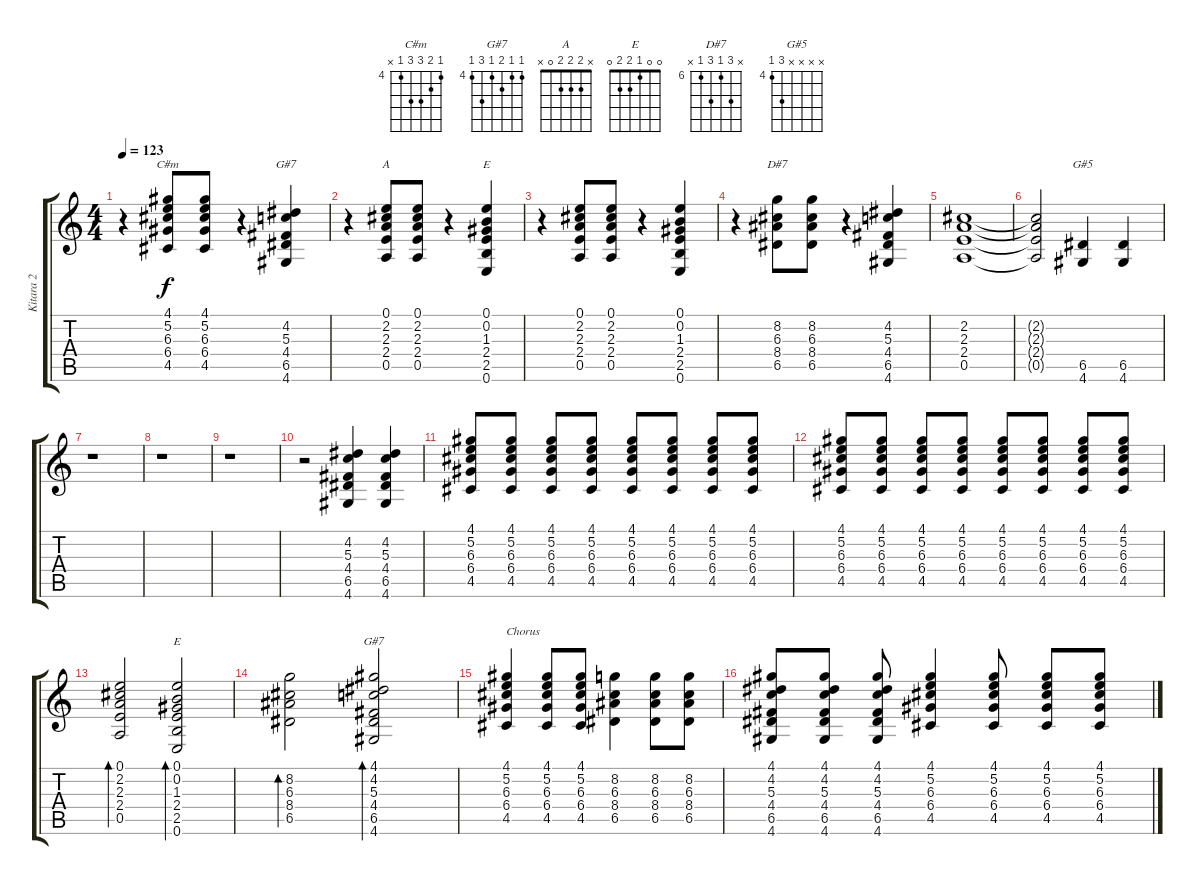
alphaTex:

\track ("Kitara 2" "Kitara 2") {instrument distortionguitar}
\staff {score tabs}
\tuning (E4 B3 G3 D3 A2 E2) {hide}
\chord ("C#m" 4 5 6 6 4 x) {firstfret 4}
\chord ("G#7" x 4 5 4 6 4) {firstfret 4}
\chord ("A" x 2 2 2 0 x)
\chord ("E" x 0 1 2 2 0)
\chord ("D#7" x 8 6 8 6 x) {firstfret 6}
\chord ("G#5" x x x x 6 4) {firstfret 4}
\chord ("E" 0 0 1 2 2 0)
\chord ("G#7" 4 4 5 4 6 4) {firstfret 4}
\ts (4 4)
\tempo 123
\clef g2
\ks c
r.4{dy f} (4.1 5.2 6.3 6.4 4.5).8{ch "C#m"} (4.1 5.2 6.3 6.4 4.5).8 r.4 (4.2 5.3 4.4 6.5 4.6).4{ch "G#7"} |
r.4 (0.1 2.2 2.3 2.4 0.5).8{ch "A"} (0.1 2.2 2.3 2.4 0.5).8 r.4 (0.1 0.2 1.3 2.4 2.5 0.6).4{ch "E"} |
r.4 (0.1 2.2 2.3 2.4 0.5).8 (0.1 2.2 2.3 2.4 0.5).8 r.4 (0.1 0.2 1.3 2.4 2.5 0.6).4 |
r.4 (8.2 6.3 8.4 6.5).8{ch "D#7"} (8.2 6.3 8.4 6.5).8 r.4 (4.2 5.3 4.4 6.5 4.6).4 |
(2.2 2.3 2.4 0.5).1 |
(2.2{t} 2.3{t} 2.4{t} 0.5{t}).2 (6.5 4.6).4{ch "G#5"} (6.5 4.6).4 |
r.1 |
r.1 |
r.1 |
r.2 (4.2 5.3 4.4 6.5 4.6).4 (4.2 5.3 4.4 6.5 4.6).4 |
(4.1 5.2 6.3 6.4 4.5).8 (4.1 5.2 6.3 6.4 4.5).8 (4.1 5.2 6.3 6.4 4.5).8 (4.1 5.2 6.3 6.4 4.5).8 (4.1 5.2 6.3 6.4 4.5).8 (4.1 5.2 6.3 6.4 4.5).8 (4.1 5.2 6.3 6.4 4.5).8 (4.1 5.2 6.3 6.4 4.5).8 |
(4.1 5.2 6.3 6.4 4.5).8 (4.1 5.2 6.3 6.4 4.5).8 (4.1 5.2 6.3 6.4 4.5).8 (4.1 5.2 6.3 6.4 4.5).8 (4.1 5.2 6.3 6.4 4.5).8 (4.1 5.2 6.3 6.4 4.5).8 (4.1 5.2 6.3 6.4 4.5).8 (4.1 5.2 6.3 6.4 4.5).8 |
(0.1 2.2 2.3 2.4 0.5).2{bd 60} (0.1 0.2 1.3 2.4 2.5 0.6).2{bd 60 ch "E"} |
(8.2 6.3 8.4 6.5).2{bd 60} (4.1 4.2 5.3 4.4 6.5 4.6).2{bd 60 ch "G#7"} |
(4.1 5.2 6.3 6.4 4.5).4{txt "Chorus"} (4.1 5.2 6.3 6.4 4.5).8 (4.1 5.2 6.3 6.4 4.5).8 (8.2 6.3 8.4 6.5).4 (8.2 6.3 8.4 6.5).8 (8.2 6.3 8.4 6.5).8 |
(4.1 4.2 5.3 4.4 6.5 4.6).8 (4.1 4.2 5.3 4.4 6.5 4.6).8 (4.1 4.2 5.3 4.4 6.5 4.6).8 (4.1 5.2 6.3 6.4 4.5).4 (4.1 5.2 6.3 6.4 4.5).8 (4.1 5.2 6.3 6.4 4.5).8 (4.1 5.2 6.3 6.4 4.5).8
